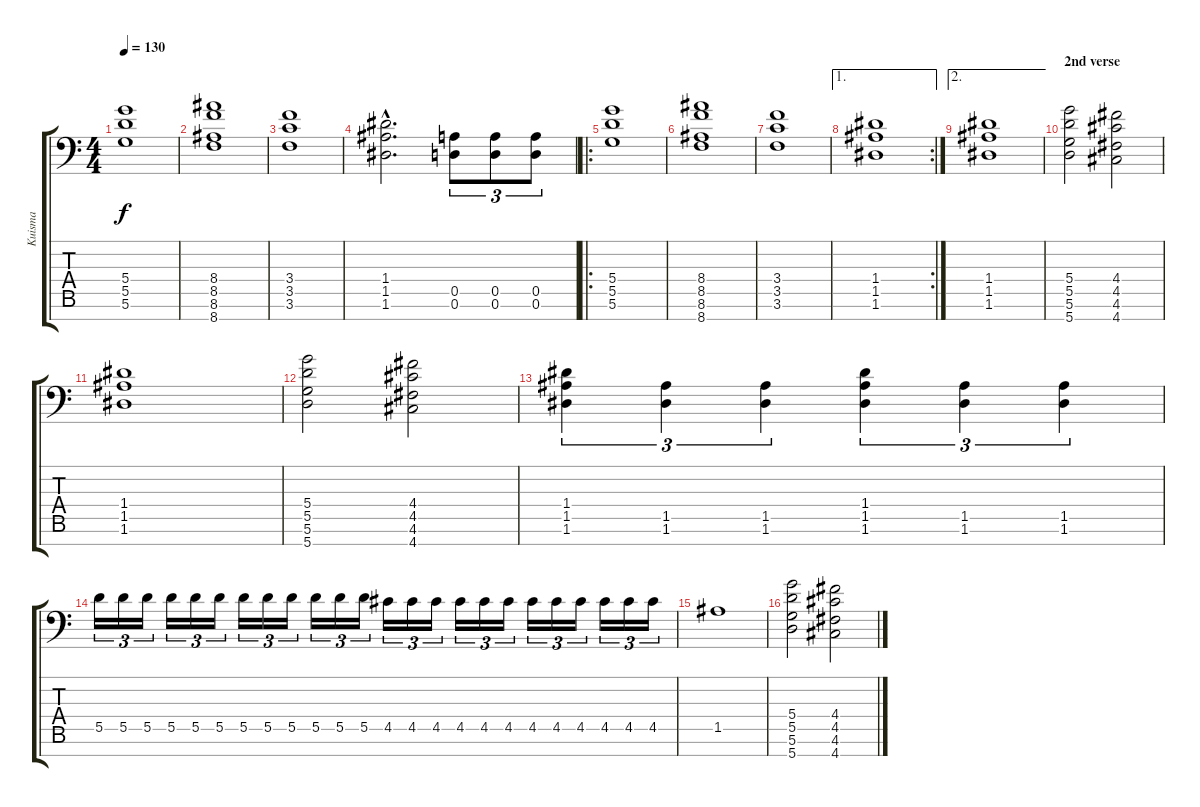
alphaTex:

\track ("Kuisma" "Kuisma") {instrument distortionguitar}
\staff {score tabs}
\tuning (E4 B3 G3 D3 A2 D2 A1) {hide}
\ts (4 4)
\tempo 130
\clef f4
\ks c
(5.4 5.5 5.6).1{dy f} |
(8.4 8.5 8.6 8.7).1 |
(3.4 3.5 3.6).1 |
(1.4{hac} 1.5{hac} 1.6{hac}).2{d} (0.5 0.6).8{tu (3 2)} (0.5 0.6).8{tu (3 2)} (0.5 0.6).8{tu (3 2)} |
\ro
(5.4 5.5 5.6).1 |
(8.4 8.5 8.6 8.7).1 |
(3.4 3.5 3.6).1 |
\ae 1
\rc 2
(1.4 1.5 1.6).1 |
\ae 2
(1.4 1.5 1.6).1 |
\section ("" "2nd verse")
(5.4 5.5 5.6 5.7).2 (4.4 4.5 4.6 4.7).2 |
(1.4 1.5 1.6).1 |
(5.4 5.5 5.6 5.7).2 (4.4 4.5 4.6 4.7).2 |
(1.4 1.5 1.6).4{tu (3 2)} (1.5 1.6).4{tu (3 2)} (1.5 1.6).4{tu (3 2)} (1.4 1.5 1.6).4{tu (3 2)} (1.5 1.6).4{tu (3 2)} (1.5 1.6).4{tu (3 2)} |
5.5.16{tu (3 2)} 5.5.16{tu (3 2)} 5.5.16{tu (3 2)} 5.5.16{tu (3 2)} 5.5.16{tu (3 2)} 5.5.16{tu (3 2)} 5.5.16{tu (3 2)} 5.5.16{tu (3 2)} 5.5.16{tu (3 2)} 5.5.16{tu (3 2)} 5.5.16{tu (3 2)} 5.5.16{tu (3 2)} 4.5.16{tu (3 2)} 4.5.16{tu (3 2)} 4.5.16{tu (3 2)} 4.5.16{tu (3 2)} 4.5.16{tu (3 2)} 4.5.16{tu (3 2)} 4.5.16{tu (3 2)} 4.5.16{tu (3 2)} 4.5.16{tu (3 2)} 4.5.16{tu (3 2)} 4.5.16{tu (3 2)} 4.5.16{tu (3 2)} |
1.5.1 |
(5.4 5.5 5.6 5.7).2 (4.4 4.5 4.6 4.7).2
